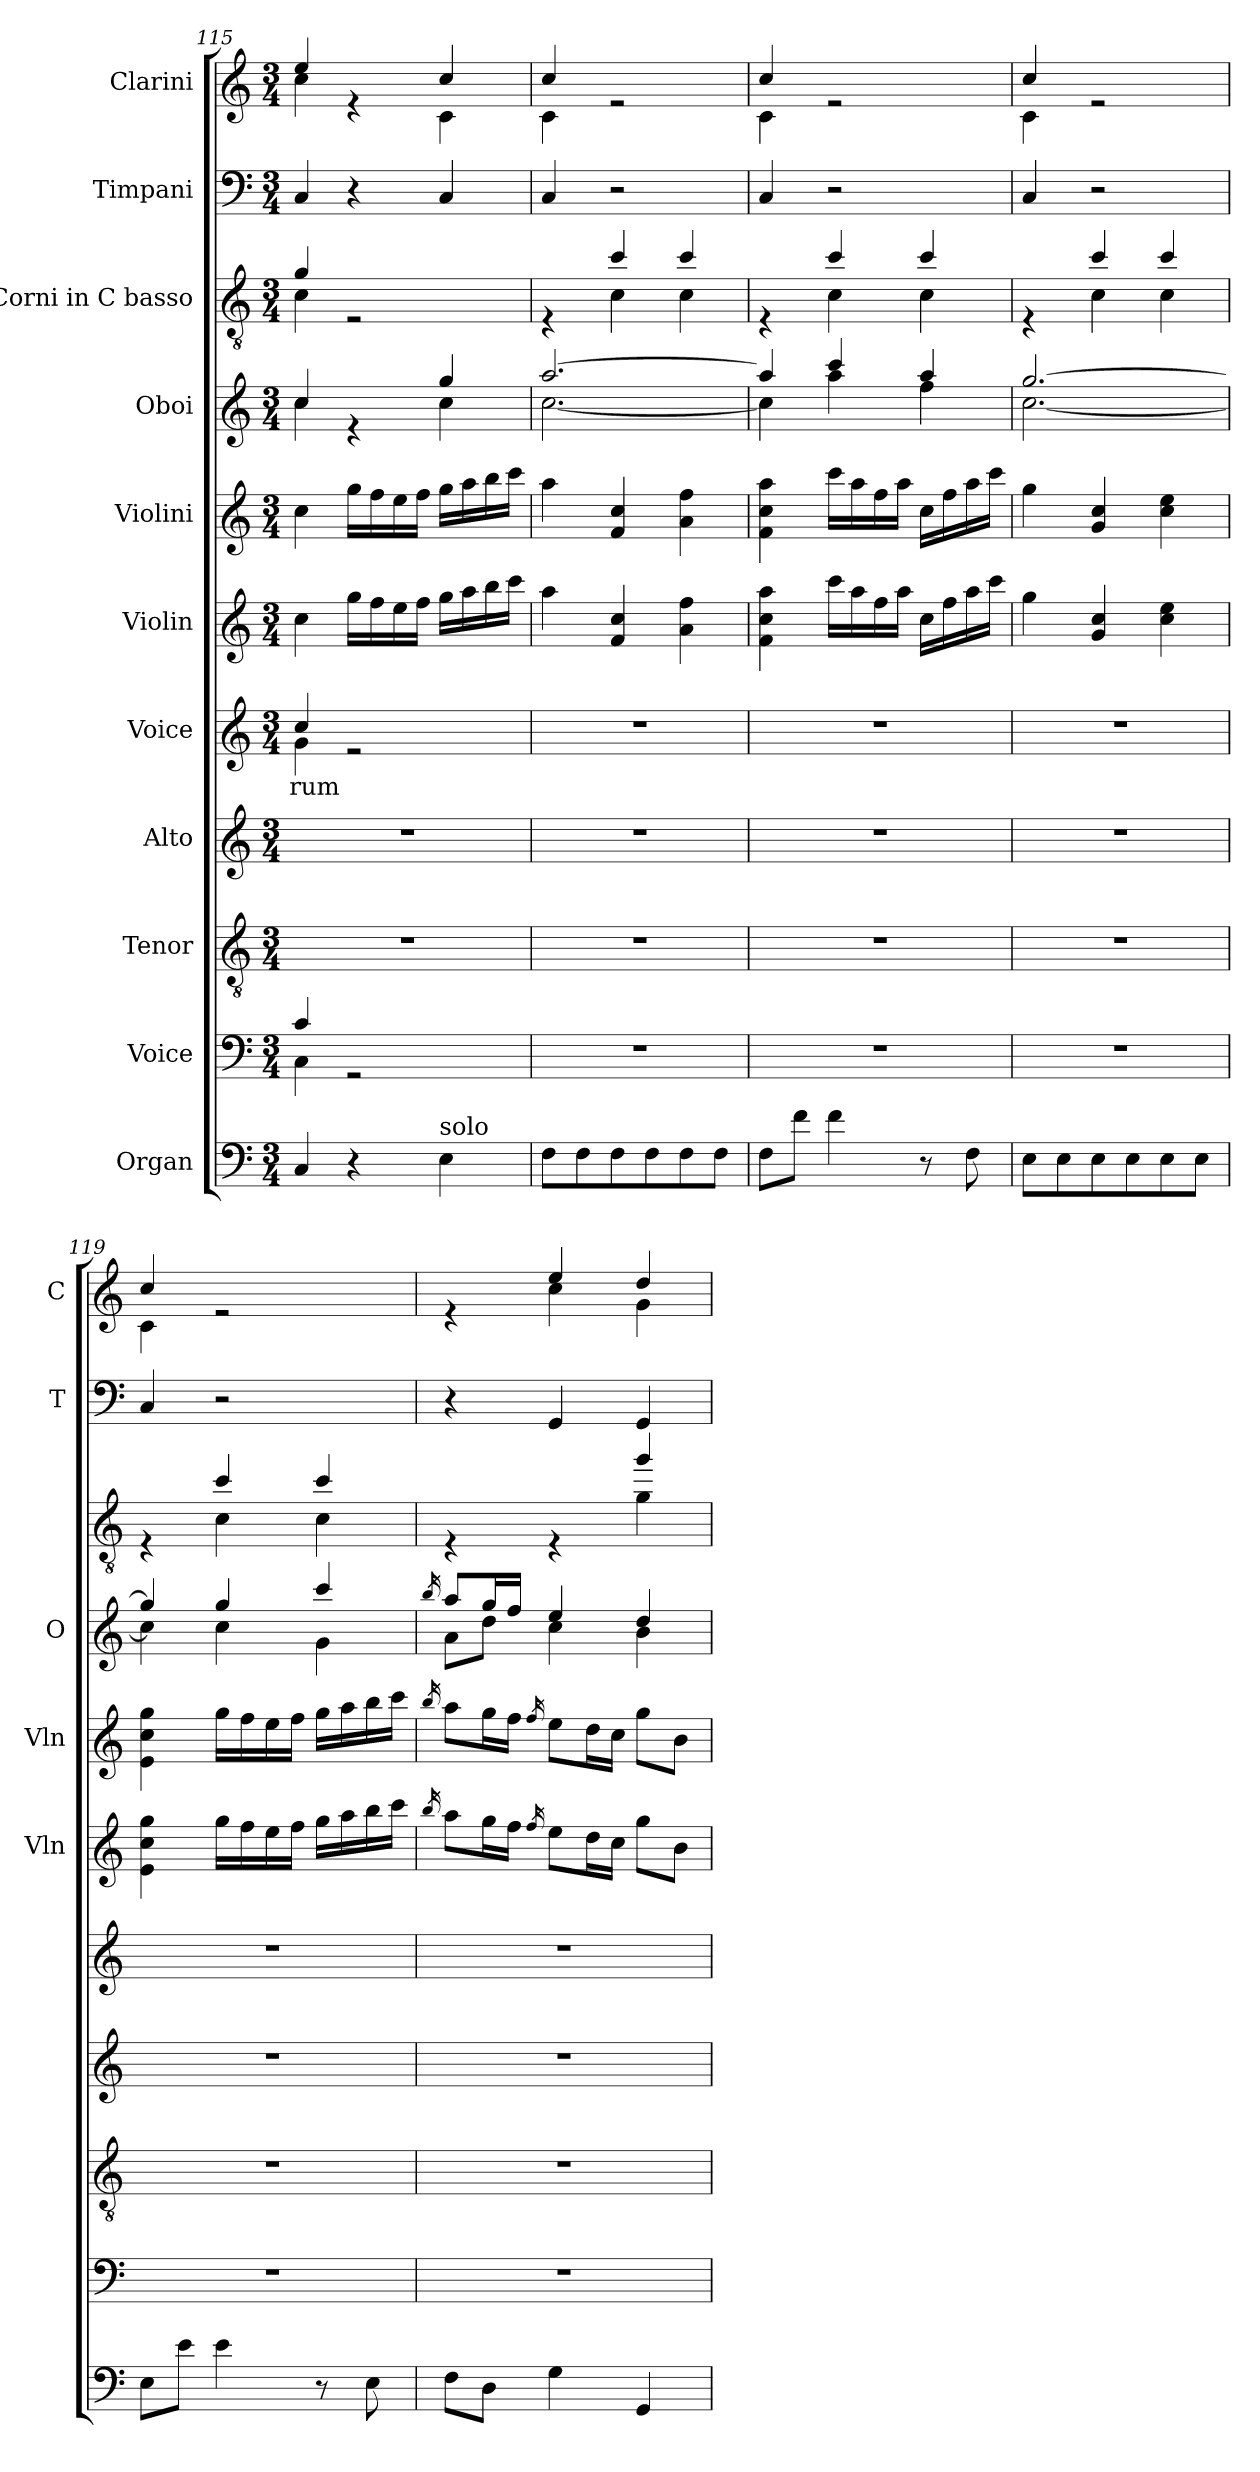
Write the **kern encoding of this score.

**kern	**kern	**kern	**kern	**kern	**text	**kern	**kern	**kern	**kern	**kern	**kern
*part11	*part10	*part9	*part8	*part7	*part7	*part6	*part5	*part4	*part3	*part2	*part1
*staff11	*staff10	*staff9	*staff8	*staff7	*staff7	*staff6	*staff5	*staff4	*staff3	*staff2	*staff1
*I"Organ	*I"Voice	*I"Tenor	*I"Alto	*I"Voice	*	*I"Violin	*I"Violini	*I"Oboi	*I"Corni in C basso	*I"Timpani	*I"Clarini
*	*	*	*	*	*	*I'Vln	*I'Vln	*I'O	*	*I'T	*I'C
*clefF4	*clefF4	*clefGv2	*clefG2	*clefG2	*	*clefG2	*clefG2	*clefG2	*clefGv2	*clefF4	*clefG2
*	*	*	*	*	*	*	*	*	*ITrd7c12	*	*
*k[]	*k[]	*k[]	*k[]	*k[]	*	*k[]	*k[]	*k[]	*k[]	*k[]	*k[]
*M3/4	*M3/4	*M3/4	*M3/4	*M3/4	*	*M3/4	*M3/4	*M3/4	*M3/4	*M3/4	*M3/4
=115	=115	=115	=115	=115	=115	=115	=115	=115	=115	=115	=115
*	*^	*	*	*^	*	*	*	*	*	*	*
!	!	!	!	!	!	!	!LO:LY:b	!	!	!	!	!	!
*	*	*	*	*	*	*	*	*	*	*^	*^	*	*^
4C/	4c/	4C\	2.r	2.r	4cc/	4g\	-rum	4cc\	4cc\	4cc/	4cc\	4G/	4C\	4C/	4ee/	4cc\
4r	2rGG	2ryy	.	.	2re	2ryy	.	16gg\LL	16gg\LL	4re	4ryy	2rE	2ryy	4r	4re	4ryy
.	.	.	.	.	.	.	.	16ff\	16ff\	.	.	.	.	.	.	.
.	.	.	.	.	.	.	.	16ee\	16ee\	.	.	.	.	.	.	.
.	.	.	.	.	.	.	.	16ff\JJ	16ff\JJ	.	.	.	.	.	.	.
!LO:TX:a:t=solo	!	!	!	!	!	!	!	!	!	!	!	!	!	!	!	!
4E\	.	.	.	.	.	.	.	16gg\LL	16gg\LL	4gg/	4cc\	.	.	4C/	4cc/	4c\
.	.	.	.	.	.	.	.	16aa\	16aa\	.	.	.	.	.	.	.
.	.	.	.	.	.	.	.	16bb\	16bb\	.	.	.	.	.	.	.
.	.	.	.	.	.	.	.	16ccc\JJ	16ccc\JJ	.	.	.	.	.	.	.
*	*v	*v	*	*	*v	*v	*	*	*	*	*	*	*	*	*	*
=116	=116	=116	=116	=116	=116	=116	=116	=116	=116	=116	=116	=116	=116	=116
8F\L	2.r	2.r	2.r	2.r	.	4aa\	4aa\	[2.aa/	[2.cc\	4rE	4ryy	4C/	4cc/	4c\
8F\	.	.	.	.	.	.	.	.	.	.	.	.	.	.
8F\	.	.	.	.	.	4f/ 4cc/	4f/ 4cc/	.	.	4c/	4C\	2r	2re	2ryy
8F\	.	.	.	.	.	.	.	.	.	.	.	.	.	.
8F\	.	.	.	.	.	4a\ 4ff\	4a\ 4ff\	.	.	4c/	4C\	.	.	.
8F\J	.	.	.	.	.	.	.	.	.	.	.	.	.	.
=117	=117	=117	=117	=117	=117	=117	=117	=117	=117	=117	=117	=117	=117	=117
8F\L	2.r	2.r	2.r	2.r	.	4f\ 4cc\ 4aa\	4f\ 4cc\ 4aa\	4aa/]	4cc\]	4rE	4ryy	4C/	4cc/	4c\
8f\J	.	.	.	.	.	.	.	.	.	.	.	.	.	.
4f\	.	.	.	.	.	16ccc\LL	16ccc\LL	4ccc/	4aa\	4c/	4C\	2r	2re	2ryy
.	.	.	.	.	.	16aa\	16aa\	.	.	.	.	.	.	.
.	.	.	.	.	.	16ff\	16ff\	.	.	.	.	.	.	.
.	.	.	.	.	.	16aa\JJ	16aa\JJ	.	.	.	.	.	.	.
8r	.	.	.	.	.	16cc\LL	16cc\LL	4aa/	4ff\	4c/	4C\	.	.	.
.	.	.	.	.	.	16ff\	16ff\	.	.	.	.	.	.	.
8F\	.	.	.	.	.	16aa\	16aa\	.	.	.	.	.	.	.
.	.	.	.	.	.	16ccc\JJ	16ccc\JJ	.	.	.	.	.	.	.
!!LO:PB:g=z	!!
=118	=118	=118	=118	=118	=118	=118	=118	=118	=118	=118	=118	=118	=118	=118
8E\L	2.r	2.r	2.r	2.r	.	4gg\	4gg\	[2.gg/	[2.cc\	4rE	4ryy	4C/	4cc/	4c\
8E\	.	.	.	.	.	.	.	.	.	.	.	.	.	.
8E\	.	.	.	.	.	4g/ 4cc/	4g/ 4cc/	.	.	4c/	4C\	2r	2re	2ryy
8E\	.	.	.	.	.	.	.	.	.	.	.	.	.	.
8E\	.	.	.	.	.	4cc\ 4ee\	4cc\ 4ee\	.	.	4c/	4C\	.	.	.
8E\J	.	.	.	.	.	.	.	.	.	.	.	.	.	.
=119	=119	=119	=119	=119	=119	=119	=119	=119	=119	=119	=119	=119	=119	=119
8E\L	2.r	2.r	2.r	2.r	.	4e\ 4cc\ 4gg\	4e\ 4cc\ 4gg\	4gg/]	4cc\]	4rE	4ryy	4C/	4cc/	4c\
8e\J	.	.	.	.	.	.	.	.	.	.	.	.	.	.
4e\	.	.	.	.	.	16gg\LL	16gg\LL	4gg/	4cc\	4c/	4C\	2r	2re	2ryy
.	.	.	.	.	.	16ff\	16ff\	.	.	.	.	.	.	.
.	.	.	.	.	.	16ee\	16ee\	.	.	.	.	.	.	.
.	.	.	.	.	.	16ff\JJ	16ff\JJ	.	.	.	.	.	.	.
8r	.	.	.	.	.	16gg\LL	16gg\LL	4ccc/	4g\	4c/	4C\	.	.	.
.	.	.	.	.	.	16aa\	16aa\	.	.	.	.	.	.	.
8E\	.	.	.	.	.	16bb\	16bb\	.	.	.	.	.	.	.
.	.	.	.	.	.	16ccc\JJ	16ccc\JJ	.	.	.	.	.	.	.
=120	=120	=120	=120	=120	=120	=120	=120	=120	=120	=120	=120	=120	=120	=120
.	.	.	.	.	.	16qbb/	16qbb/	16qbb/	.	.	.	.	.	.
8F\L	2.r	2.r	2.r	2.r	.	8aa\L	8aa\L	8aa/L	8a\L	4rE	2ryy	4r	4re	4ryy
8D\J	.	.	.	.	.	16gg\L	16gg\L	16gg/L	8dd\J	.	.	.	.	.
.	.	.	.	.	.	16ff\JJ	16ff\JJ	16ff/JJ	.	.	.	.	.	.
.	.	.	.	.	.	16qff/	16qff/	.	.	.	.	.	.	.
4G\	.	.	.	.	.	8ee\L	8ee\L	4ee/	4cc\	4rE	.	4GG/	4ee/	4cc\
.	.	.	.	.	.	16dd\L	16dd\L	.	.	.	.	.	.	.
.	.	.	.	.	.	16cc\JJ	16cc\JJ	.	.	.	.	.	.	.
4GG/	.	.	.	.	.	8gg\L	8gg\L	4dd/	4b\	4g/	4G\	4GG/	4dd/	4g\
.	.	.	.	.	.	8b\J	8b\J	.	.	.	.	.	.	.
*	*	*	*	*	*	*	*	*v	*v	*	*	*	*v	*v
*	*	*	*	*	*	*	*	*	*v	*v	*	*
=	=	=	=	=	=	=	=	=	=	=	=
*-	*-	*-	*-	*-	*-	*-	*-	*-	*-	*-	*-
